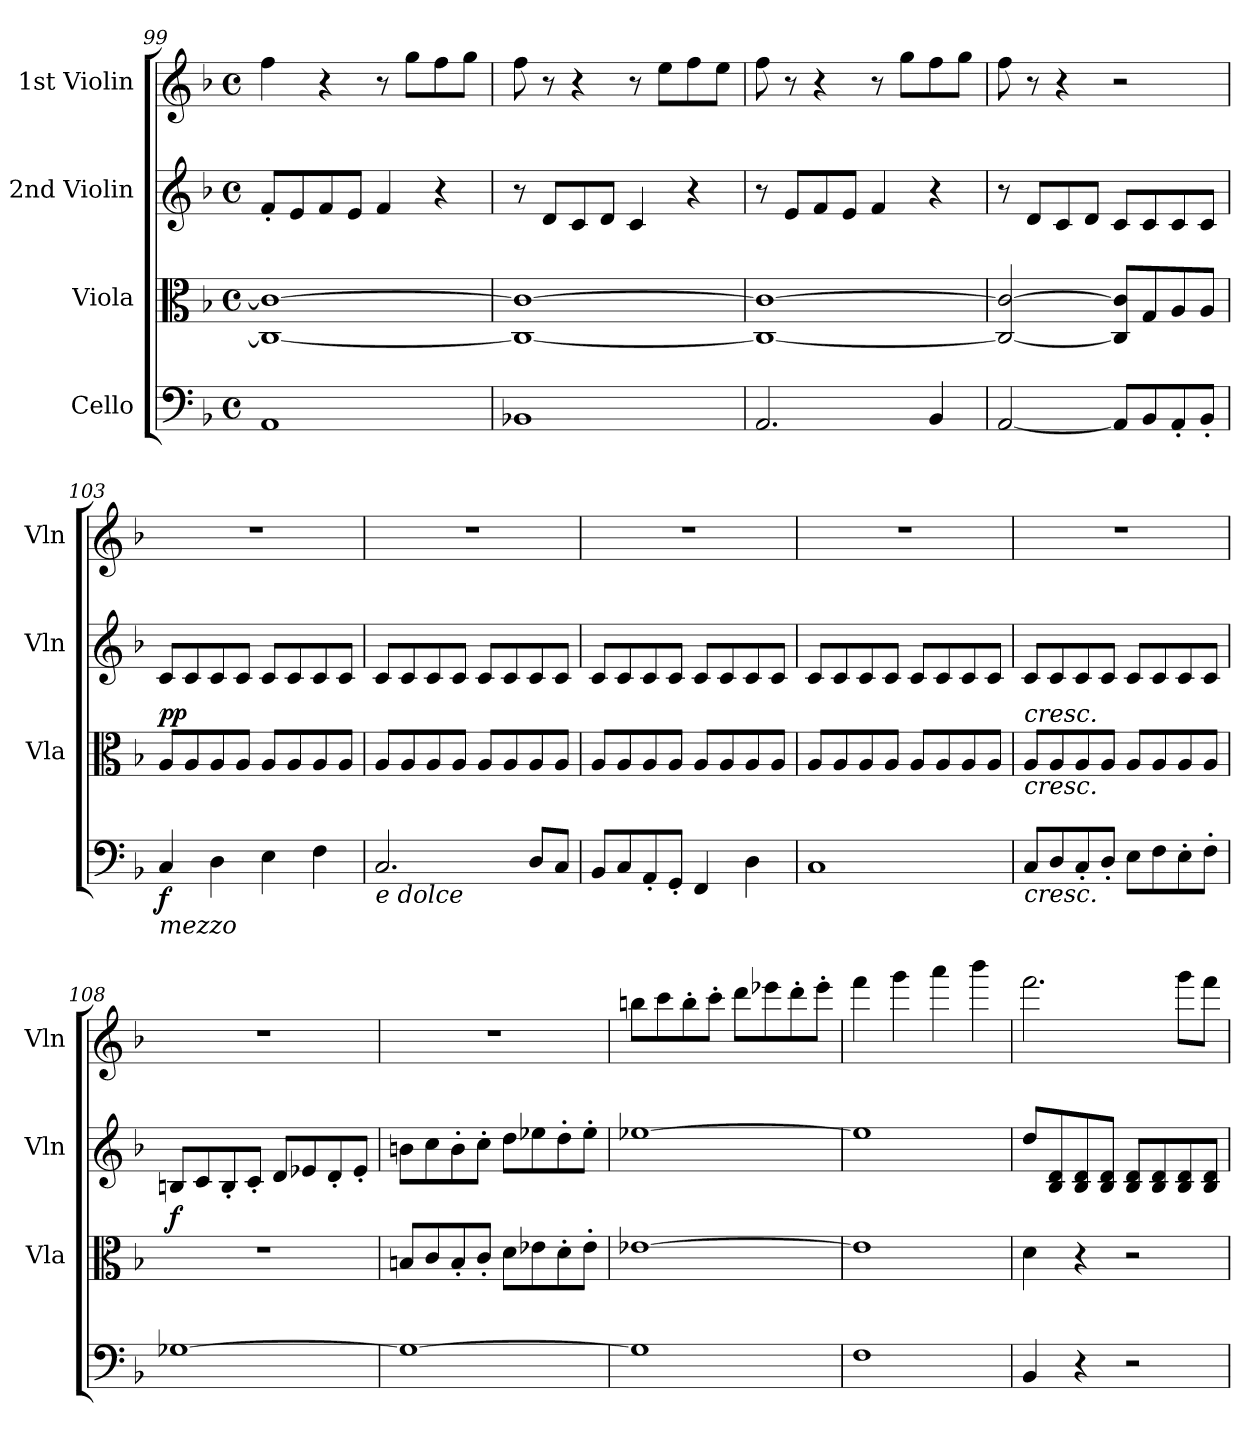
**kern	**dynam	**kern	**dynam	**kern	**kern
*part4	*part4	*part3	*part3	*part2	*part1
*staff4	*staff4	*staff3	*staff3	*staff2	*staff1
*I"Cello	*	*I"Viola	*	*I"2nd Violin	*I"1st Violin
*	*	*I'Vla	*	*I'Vln	*I'Vln
*clefF4	*	*clefC3	*	*clefG2	*clefG2
*k[b-]	*	*k[b-]	*	*k[b-]	*k[b-]
*M4/4	*	*M4/4	*	*M4/4	*M4/4
*met(c)	*	*met(c)	*	*met(c)	*met(c)
=99	=99	=99	=99	=99	=99
1AA	.	1C_ 1c_	.	8f'/L	4ff\
.	.	.	.	8e/	.
.	.	.	.	8f/	4r
.	.	.	.	8e/J	.
.	.	.	.	4f/	8r
.	.	.	.	.	8gg\L
.	.	.	.	4r	8ff\
.	.	.	.	.	8gg\J
=100	=100	=100	=100	=100	=100
1BB-X	.	1C_ 1c_	.	8r	8ff\
.	.	.	.	8d/L	8r
.	.	.	.	8c/	4r
.	.	.	.	8d/J	.
.	.	.	.	4c/	8r
.	.	.	.	.	8ee\L
.	.	.	.	4r	8ff\
.	.	.	.	.	8ee\J
!!LO:PB:g=z
=101	=101	=101	=101	=101	=101
2.AA/	.	1C_ 1c_	.	8r	8ff\
.	.	.	.	8e/L	8r
.	.	.	.	8f/	4r
.	.	.	.	8e/J	.
.	.	.	.	4f/	8r
.	.	.	.	.	8gg\L
4BB-/	.	.	.	4r	8ff\
.	.	.	.	.	8gg\J
=102	=102	=102	=102	=102	=102
[2AA/	.	2C/_ 2c/_	.	8r	8ff\
.	.	.	.	8d/L	8r
.	.	.	.	8c/	4r
.	.	.	.	8d/J	.
8AA/L]	.	8C/] 8c/]L	.	8c/L	2r
8BB-/	.	8G/	.	8c/	.
8AA'/	.	8A/	.	8c/	.
8BB-'/J	.	8A/J	.	8c/J	.
!!LO:LB:g=z
=103	=103	=103	=103	=103	=103
!LO:TX:b:i:t=mezzo	!	!	!	!	!
!	!LO:DY:b	!	!LO:DY:b	!	!
!	!	!	!LO:DY:n=1:a	!	!
4C/	f	8A/L	p p	8c/L	1r
.	.	8A/	.	8c/	.
4D\	.	8A/	.	8c/	.
.	.	8A/J	.	8c/J	.
4E\	.	8A/L	.	8c/L	.
.	.	8A/	.	8c/	.
4F\	.	8A/	.	8c/	.
.	.	8A/J	.	8c/J	.
=104	=104	=104	=104	=104	=104
!LO:TX:b:i:t=e dolce	!	!	!	!	!
2.C/	.	8A/L	.	8c/L	1r
.	.	8A/	.	8c/	.
.	.	8A/	.	8c/	.
.	.	8A/J	.	8c/J	.
.	.	8A/L	.	8c/L	.
.	.	8A/	.	8c/	.
8D/L	.	8A/	.	8c/	.
8C/J	.	8A/J	.	8c/J	.
=105	=105	=105	=105	=105	=105
8BB-/L	.	8A/L	.	8c/L	1r
8C/	.	8A/	.	8c/	.
8AA'/	.	8A/	.	8c/	.
8GG'/J	.	8A/J	.	8c/J	.
4FF/	.	8A/L	.	8c/L	.
.	.	8A/	.	8c/	.
4D\	.	8A/	.	8c/	.
.	.	8A/J	.	8c/J	.
=106	=106	=106	=106	=106	=106
1C	.	8A/L	.	8c/L	1r
.	.	8A/	.	8c/	.
.	.	8A/	.	8c/	.
.	.	8A/J	.	8c/J	.
.	.	8A/L	.	8c/L	.
.	.	8A/	.	8c/	.
.	.	8A/	.	8c/	.
.	.	8A/J	.	8c/J	.
!!LO:LB:g=z
=107	=107	=107	=107	=107	=107
!	!	!LO:TX:a:i:t=cresc.	!	!	!
!	!	!LO:TX:b:i:t=cresc.	!	!	!
!LO:TX:b:i:t=cresc.	!	!	!	!	!
8C/L	.	8A/L	.	8c/L	1r
8D/	.	8A/	.	8c/	.
8C'/	.	8A/	.	8c/	.
8D'/J	.	8A/J	.	8c/J	.
8E\L	.	8A/L	.	8c/L	.
8F\	.	8A/	.	8c/	.
8E'\	.	8A/	.	8c/	.
8F'\J	.	8A/J	.	8c/J	.
=108	=108	=108	=108	=108	=108
!	!	!	!LO:DY:a	!	!
[1G-X	.	1r	f	8Bn/L	1r
.	.	.	.	8c/	.
.	.	.	.	8B'/	.
.	.	.	.	8c'/J	.
.	.	.	.	8d/L	.
.	.	.	.	8e-X/	.
.	.	.	.	8d'/	.
.	.	.	.	8e-'/J	.
=109	=109	=109	=109	=109	=109
1G-_	.	8Bn/L	.	8bn\L	1r
.	.	8c/	.	8cc\	.
.	.	8B'/	.	8b'\	.
.	.	8c'/J	.	8cc'\J	.
.	.	8d\L	.	8dd\L	.
.	.	8e-X\	.	8ee-X\	.
.	.	8d'\	.	8dd'\	.
.	.	8e-'\J	.	8ee-'\J	.
!!LO:PB:g=z
=110	=110	=110	=110	=110	=110
1G-]	.	[1e-X	.	[1ee-X	8bbn\L
.	.	.	.	.	8ccc\
.	.	.	.	.	8bb'\
.	.	.	.	.	8ccc'\J
.	.	.	.	.	8ddd\L
.	.	.	.	.	8eee-X\
.	.	.	.	.	8ddd'\
.	.	.	.	.	8eee-'\J
=111	=111	=111	=111	=111	=111
1F	.	1e-]	.	1ee-]	4fff\
.	.	.	.	.	4ggg\
.	.	.	.	.	4aaa\
.	.	.	.	.	4bbb-\
=112	=112	=112	=112	=112	=112
4BB-/	.	4d\	.	8dd/L	2.fff\
.	.	.	.	8B-/ 8d/	.
4r	.	4r	.	8B-/ 8d/	.
.	.	.	.	8B-/ 8d/J	.
2r	.	2r	.	8B-/ 8d/L	.
.	.	.	.	8B-/ 8d/	.
.	.	.	.	8B-/ 8d/	8ggg\L
.	.	.	.	8B-/ 8d/J	8fff\J
=	=	=	=	=	=
*-	*-	*-	*-	*-	*-
